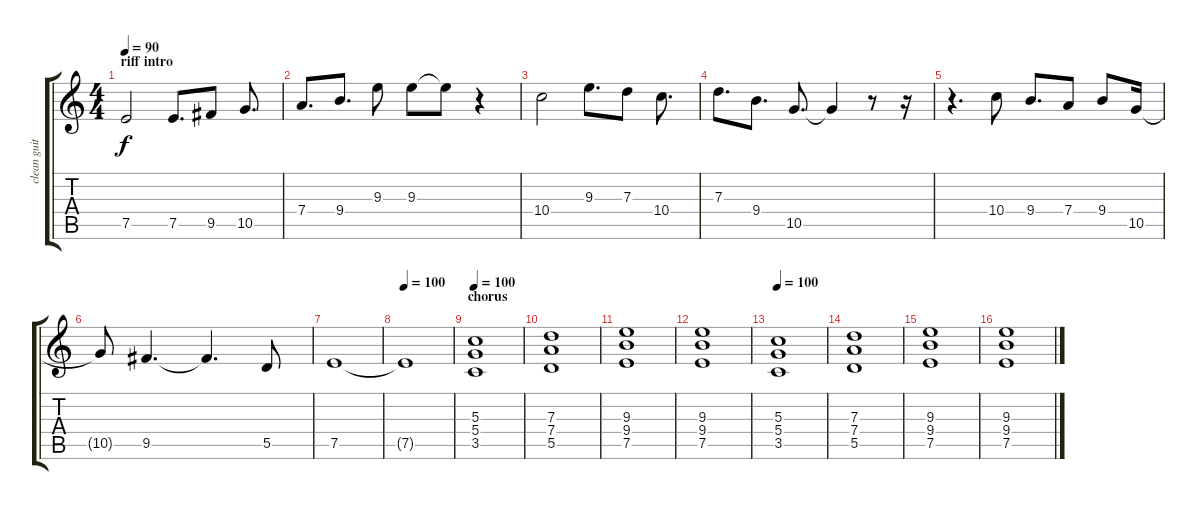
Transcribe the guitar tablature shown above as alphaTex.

\track ("clean guitar 2" "clean guit") {instrument acousticguitarsteel}
\staff {score tabs}
\tuning (E4 B3 G3 D3 A2 E2) {hide}
\ts (4 4)
\section ("" "riff intro")
\tempo 90
\clef g2
\ks c
7.5.2{dy f} 7.5.8{d} 9.5.8 10.5.8{d} |
7.4.8{d} 9.4.8{d} 9.3.8 9.3.8 9.3{t}.8 r.4 |
10.4.2 9.3.8{d} 7.3.8 10.4.8{d} |
7.3.8{d} 9.4.8{d} 10.5.8{d} 10.5{t}.4 r.8 r.16 |
r.4{d} 10.4.8 9.4.8{d} 7.4.8 9.4.8 10.5.16 |
10.5{t}.8 9.5.4{d} 9.5{t}.4{d} 5.5.8 |
7.5.1 |
\tempo 100
7.5{t}.1 |
\section ("" "chorus")
\tempo 100
(5.3 5.4 3.5).1{instrument distortionguitar} |
(7.3 7.4 5.5).1 |
(9.3 9.4 7.5).1 |
(9.3 9.4 7.5).1 |
\tempo 100
(5.3 5.4 3.5).1{instrument distortionguitar} |
(7.3 7.4 5.5).1 |
(9.3 9.4 7.5).1 |
(9.3 9.4 7.5).1
